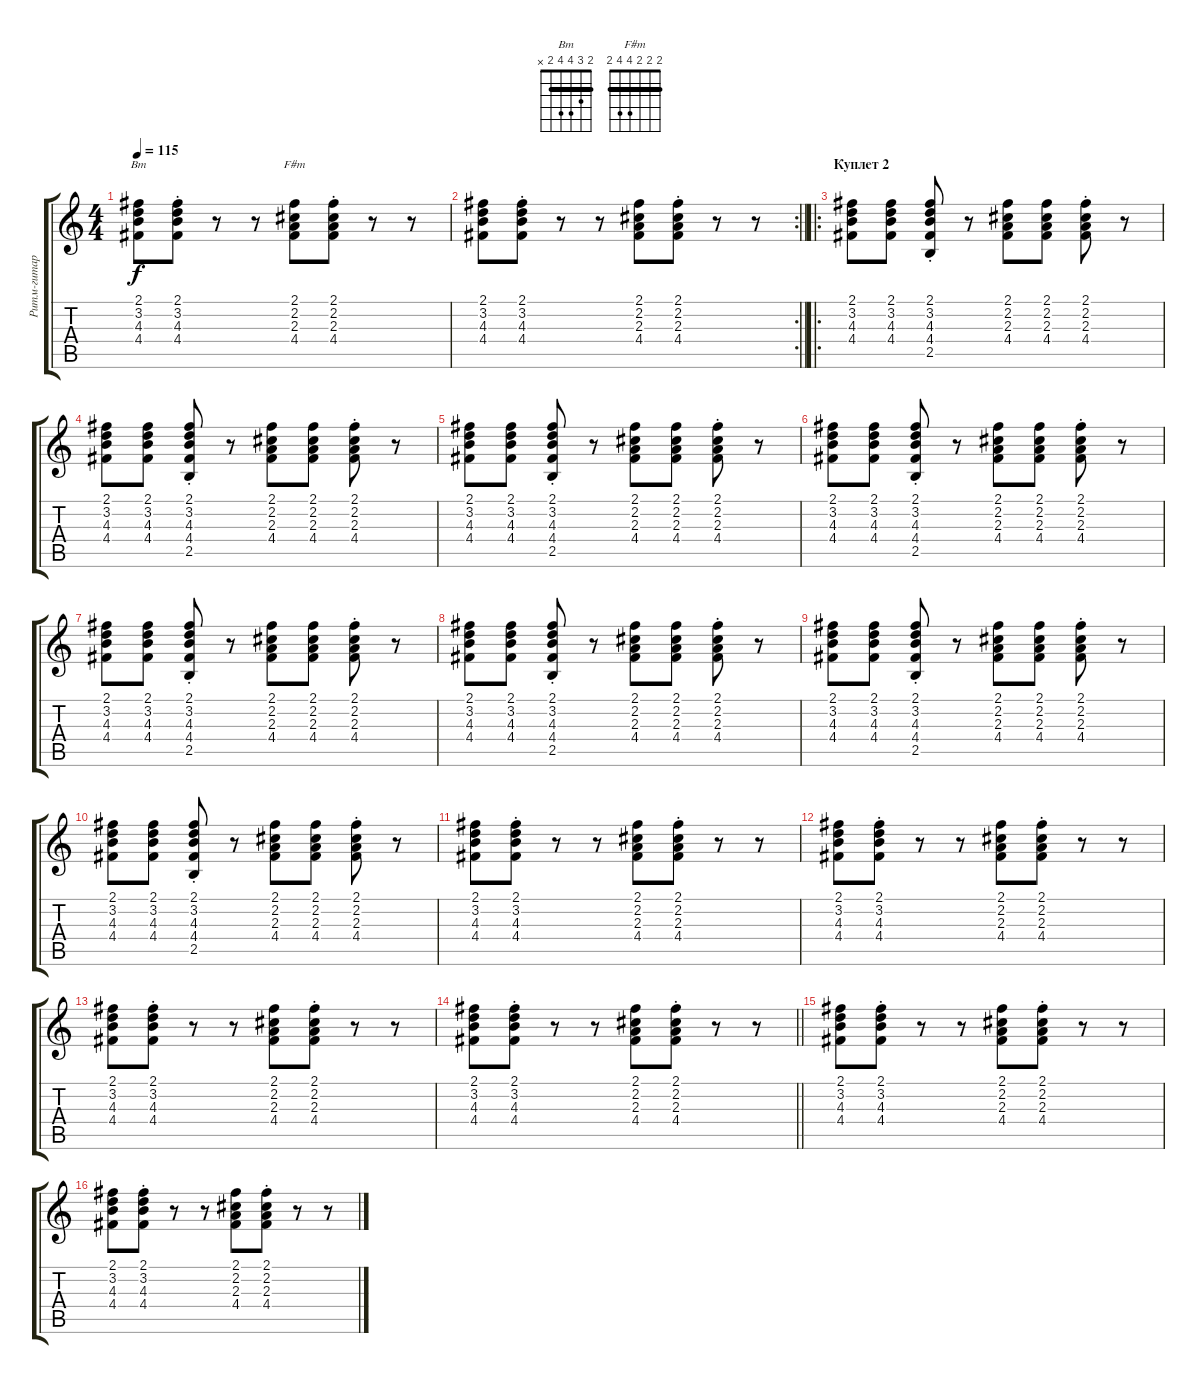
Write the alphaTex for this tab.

\track ("Ритм-гитара" "Ритм-гитар") {instrument electricguitarclean}
\staff {score tabs}
\tuning (E4 B3 G3 D3 A2 E2) {hide}
\chord ("Bm" 2 3 4 4 2 x) {barre 2}
\chord ("F#m" 2 2 2 4 4 2) {barre 2}
\ts (4 4)
\tempo 115
\clef g2
\ks c
(2.1 3.2 4.3 4.4).8{ch "Bm" dy f} (2.1{st} 3.2{st} 4.3{st} 4.4{st}).8 r.8 r.8 (2.1 2.2 2.3 4.4).8{ch "F#m"} (2.1{st} 2.2{st} 2.3{st} 4.4{st}).8 r.8 r.8 |
\rc 2
\barLineRight lightlight
(2.1 3.2 4.3 4.4).8 (2.1{st} 3.2{st} 4.3{st} 4.4{st}).8 r.8 r.8 (2.1 2.2 2.3 4.4).8 (2.1{st} 2.2{st} 2.3{st} 4.4{st}).8 r.8 r.8 |
\ro
\section ("" "Куплет 2")
(2.1 3.2 4.3 4.4).8 (2.1 3.2 4.3 4.4).8 (2.1{st} 3.2{st} 4.3{st} 4.4{st} 2.5{st}).8 r.8 (2.1 2.2 2.3 4.4).8 (2.1 2.2 2.3 4.4).8 (2.1{st} 2.2{st} 2.3{st} 4.4{st}).8 r.8 |
(2.1 3.2 4.3 4.4).8 (2.1 3.2 4.3 4.4).8 (2.1{st} 3.2{st} 4.3{st} 4.4{st} 2.5{st}).8 r.8 (2.1 2.2 2.3 4.4).8 (2.1 2.2 2.3 4.4).8 (2.1{st} 2.2{st} 2.3{st} 4.4{st}).8 r.8 |
(2.1 3.2 4.3 4.4).8 (2.1 3.2 4.3 4.4).8 (2.1{st} 3.2{st} 4.3{st} 4.4{st} 2.5{st}).8 r.8 (2.1 2.2 2.3 4.4).8 (2.1 2.2 2.3 4.4).8 (2.1{st} 2.2{st} 2.3{st} 4.4{st}).8 r.8 |
(2.1 3.2 4.3 4.4).8 (2.1 3.2 4.3 4.4).8 (2.1{st} 3.2{st} 4.3{st} 4.4{st} 2.5{st}).8 r.8 (2.1 2.2 2.3 4.4).8 (2.1 2.2 2.3 4.4).8 (2.1{st} 2.2{st} 2.3{st} 4.4{st}).8 r.8 |
(2.1 3.2 4.3 4.4).8 (2.1 3.2 4.3 4.4).8 (2.1{st} 3.2{st} 4.3{st} 4.4{st} 2.5{st}).8 r.8 (2.1 2.2 2.3 4.4).8 (2.1 2.2 2.3 4.4).8 (2.1{st} 2.2{st} 2.3{st} 4.4{st}).8 r.8 |
(2.1 3.2 4.3 4.4).8 (2.1 3.2 4.3 4.4).8 (2.1{st} 3.2{st} 4.3{st} 4.4{st} 2.5{st}).8 r.8 (2.1 2.2 2.3 4.4).8 (2.1 2.2 2.3 4.4).8 (2.1{st} 2.2{st} 2.3{st} 4.4{st}).8 r.8 |
(2.1 3.2 4.3 4.4).8 (2.1 3.2 4.3 4.4).8 (2.1{st} 3.2{st} 4.3{st} 4.4{st} 2.5{st}).8 r.8 (2.1 2.2 2.3 4.4).8 (2.1 2.2 2.3 4.4).8 (2.1{st} 2.2{st} 2.3{st} 4.4{st}).8 r.8 |
(2.1 3.2 4.3 4.4).8 (2.1 3.2 4.3 4.4).8 (2.1{st} 3.2{st} 4.3{st} 4.4{st} 2.5{st}).8 r.8 (2.1 2.2 2.3 4.4).8 (2.1 2.2 2.3 4.4).8 (2.1{st} 2.2{st} 2.3{st} 4.4{st}).8 r.8 |
(2.1 3.2 4.3 4.4).8 (2.1{st} 3.2{st} 4.3{st} 4.4{st}).8 r.8 r.8 (2.1 2.2 2.3 4.4).8 (2.1{st} 2.2{st} 2.3{st} 4.4{st}).8 r.8 r.8 |
(2.1 3.2 4.3 4.4).8 (2.1{st} 3.2{st} 4.3{st} 4.4{st}).8 r.8 r.8 (2.1 2.2 2.3 4.4).8 (2.1{st} 2.2{st} 2.3{st} 4.4{st}).8 r.8 r.8 |
(2.1 3.2 4.3 4.4).8 (2.1{st} 3.2{st} 4.3{st} 4.4{st}).8 r.8 r.8 (2.1 2.2 2.3 4.4).8 (2.1{st} 2.2{st} 2.3{st} 4.4{st}).8 r.8 r.8 |
\barLineRight lightlight
(2.1 3.2 4.3 4.4).8 (2.1{st} 3.2{st} 4.3{st} 4.4{st}).8 r.8 r.8 (2.1 2.2 2.3 4.4).8 (2.1{st} 2.2{st} 2.3{st} 4.4{st}).8 r.8 r.8 |
(2.1 3.2 4.3 4.4).8 (2.1{st} 3.2{st} 4.3{st} 4.4{st}).8 r.8 r.8 (2.1 2.2 2.3 4.4).8 (2.1{st} 2.2{st} 2.3{st} 4.4{st}).8 r.8 r.8 |
(2.1 3.2 4.3 4.4).8 (2.1{st} 3.2{st} 4.3{st} 4.4{st}).8 r.8 r.8 (2.1 2.2 2.3 4.4).8 (2.1{st} 2.2{st} 2.3{st} 4.4{st}).8 r.8 r.8
